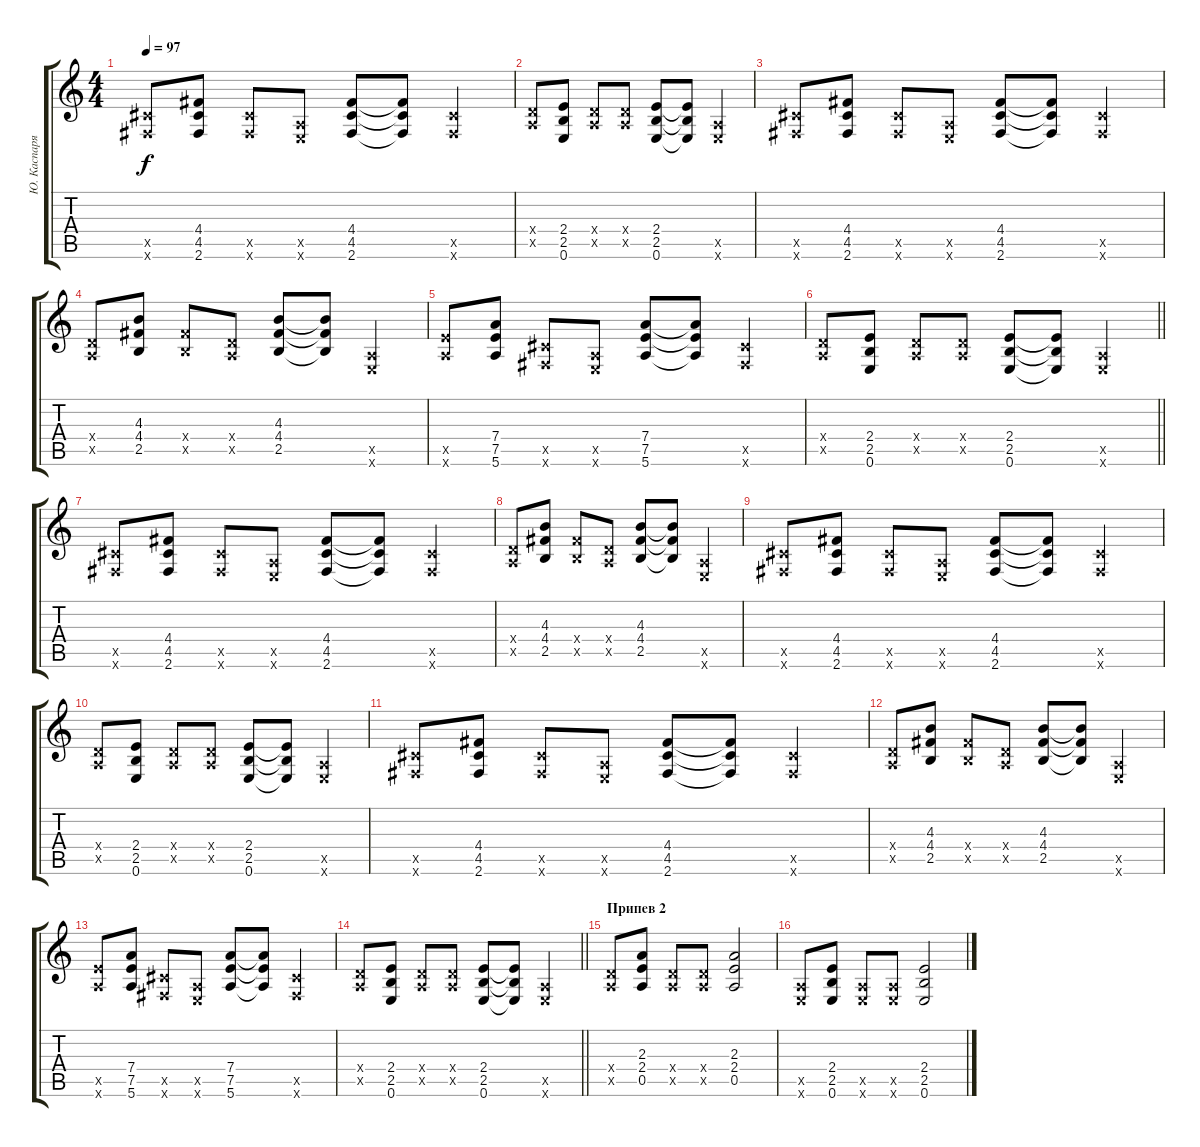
\track ("Ю. Каспарян (доп. гитара)" "Ю. Каспаря") {instrument distortionguitar}
\staff {score tabs}
\tuning (E4 B3 G3 D3 A2 E2) {hide}
\ts (4 4)
\tempo 97
\clef g2
\ks c
(4.5{x} 2.6{x}).8{dy f} (4.4 4.5 2.6).8 (4.5{x} 2.6{x}).8 (0.5{x} 0.6{x}).8 (4.4 4.5 2.6).8 (4.4{t} 4.5{t} 2.6{t}).8 (4.5{x} 2.6{x}).4 |
(0.4{x} 0.5{x}).8 (2.4 2.5 0.6).8 (0.4{x} 0.5{x}).8 (0.4{x} 0.5{x}).8 (2.4 2.5 0.6).8 (2.4{t} 2.5{t} 0.6{t}).8 (0.5{x} 0.6{x}).4 |
(4.5{x} 2.6{x}).8 (4.4 4.5 2.6).8 (4.5{x} 2.6{x}).8 (0.5{x} 0.6{x}).8 (4.4 4.5 2.6).8 (4.4{t} 4.5{t} 2.6{t}).8 (4.5{x} 2.6{x}).4 |
(0.4{x} 0.5{x}).8 (4.3 4.4 2.5).8 (4.4{x} 2.5{x}).8 (0.4{x} 0.5{x}).8 (4.3 4.4 2.5).8 (4.3{t} 4.4{t} 2.5{t}).8 (0.5{x} 0.6{x}).4 |
(7.5{x} 5.6{x}).8 (7.4 7.5 5.6).8 (4.5{x} 2.6{x}).8 (0.5{x} 0.6{x}).8 (7.4 7.5 5.6).8 (7.4{t} 7.5{t} 5.6{t}).8 (4.5{x} 2.6{x}).4 |
\barLineRight lightlight
(0.4{x} 0.5{x}).8 (2.4 2.5 0.6).8 (0.4{x} 0.5{x}).8 (0.4{x} 0.5{x}).8 (2.4 2.5 0.6).8 (2.4{t} 2.5{t} 0.6{t}).8 (0.5{x} 0.6{x}).4 |
(4.5{x} 2.6{x}).8 (4.4 4.5 2.6).8 (4.5{x} 2.6{x}).8 (0.5{x} 0.6{x}).8 (4.4 4.5 2.6).8 (4.4{t} 4.5{t} 2.6{t}).8 (4.5{x} 2.6{x}).4 |
(0.4{x} 0.5{x}).8 (4.3 4.4 2.5).8 (4.4{x} 2.5{x}).8 (0.4{x} 0.5{x}).8 (4.3 4.4 2.5).8 (4.3{t} 4.4{t} 2.5{t}).8 (0.5{x} 0.6{x}).4 |
(4.5{x} 2.6{x}).8 (4.4 4.5 2.6).8 (4.5{x} 2.6{x}).8 (0.5{x} 0.6{x}).8 (4.4 4.5 2.6).8 (4.4{t} 4.5{t} 2.6{t}).8 (4.5{x} 2.6{x}).4 |
(0.4{x} 0.5{x}).8 (2.4 2.5 0.6).8 (0.4{x} 0.5{x}).8 (0.4{x} 0.5{x}).8 (2.4 2.5 0.6).8 (2.4{t} 2.5{t} 0.6{t}).8 (0.5{x} 0.6{x}).4 |
(4.5{x} 2.6{x}).8 (4.4 4.5 2.6).8 (4.5{x} 2.6{x}).8 (0.5{x} 0.6{x}).8 (4.4 4.5 2.6).8 (4.4{t} 4.5{t} 2.6{t}).8 (4.5{x} 2.6{x}).4 |
(0.4{x} 0.5{x}).8 (4.3 4.4 2.5).8 (4.4{x} 2.5{x}).8 (0.4{x} 0.5{x}).8 (4.3 4.4 2.5).8 (4.3{t} 4.4{t} 2.5{t}).8 (0.5{x} 0.6{x}).4 |
(7.5{x} 5.6{x}).8 (7.4 7.5 5.6).8 (4.5{x} 2.6{x}).8 (0.5{x} 0.6{x}).8 (7.4 7.5 5.6).8 (7.4{t} 7.5{t} 5.6{t}).8 (4.5{x} 2.6{x}).4 |
\barLineRight lightlight
(0.4{x} 0.5{x}).8 (2.4 2.5 0.6).8 (0.4{x} 0.5{x}).8 (0.4{x} 0.5{x}).8 (2.4 2.5 0.6).8 (2.4{t} 2.5{t} 0.6{t}).8 (0.5{x} 0.6{x}).4 |
\section ("" "Припев 2")
(0.4{x} 0.5{x}).8 (2.3 2.4 0.5).8 (0.4{x} 0.5{x}).8 (0.4{x} 0.5{x}).8 (2.3 2.4 0.5).2 |
(0.5{x} 0.6{x}).8 (2.4 2.5 0.6).8 (0.5{x} 0.6{x}).8 (0.5{x} 0.6{x}).8 (2.4 2.5 0.6).2
